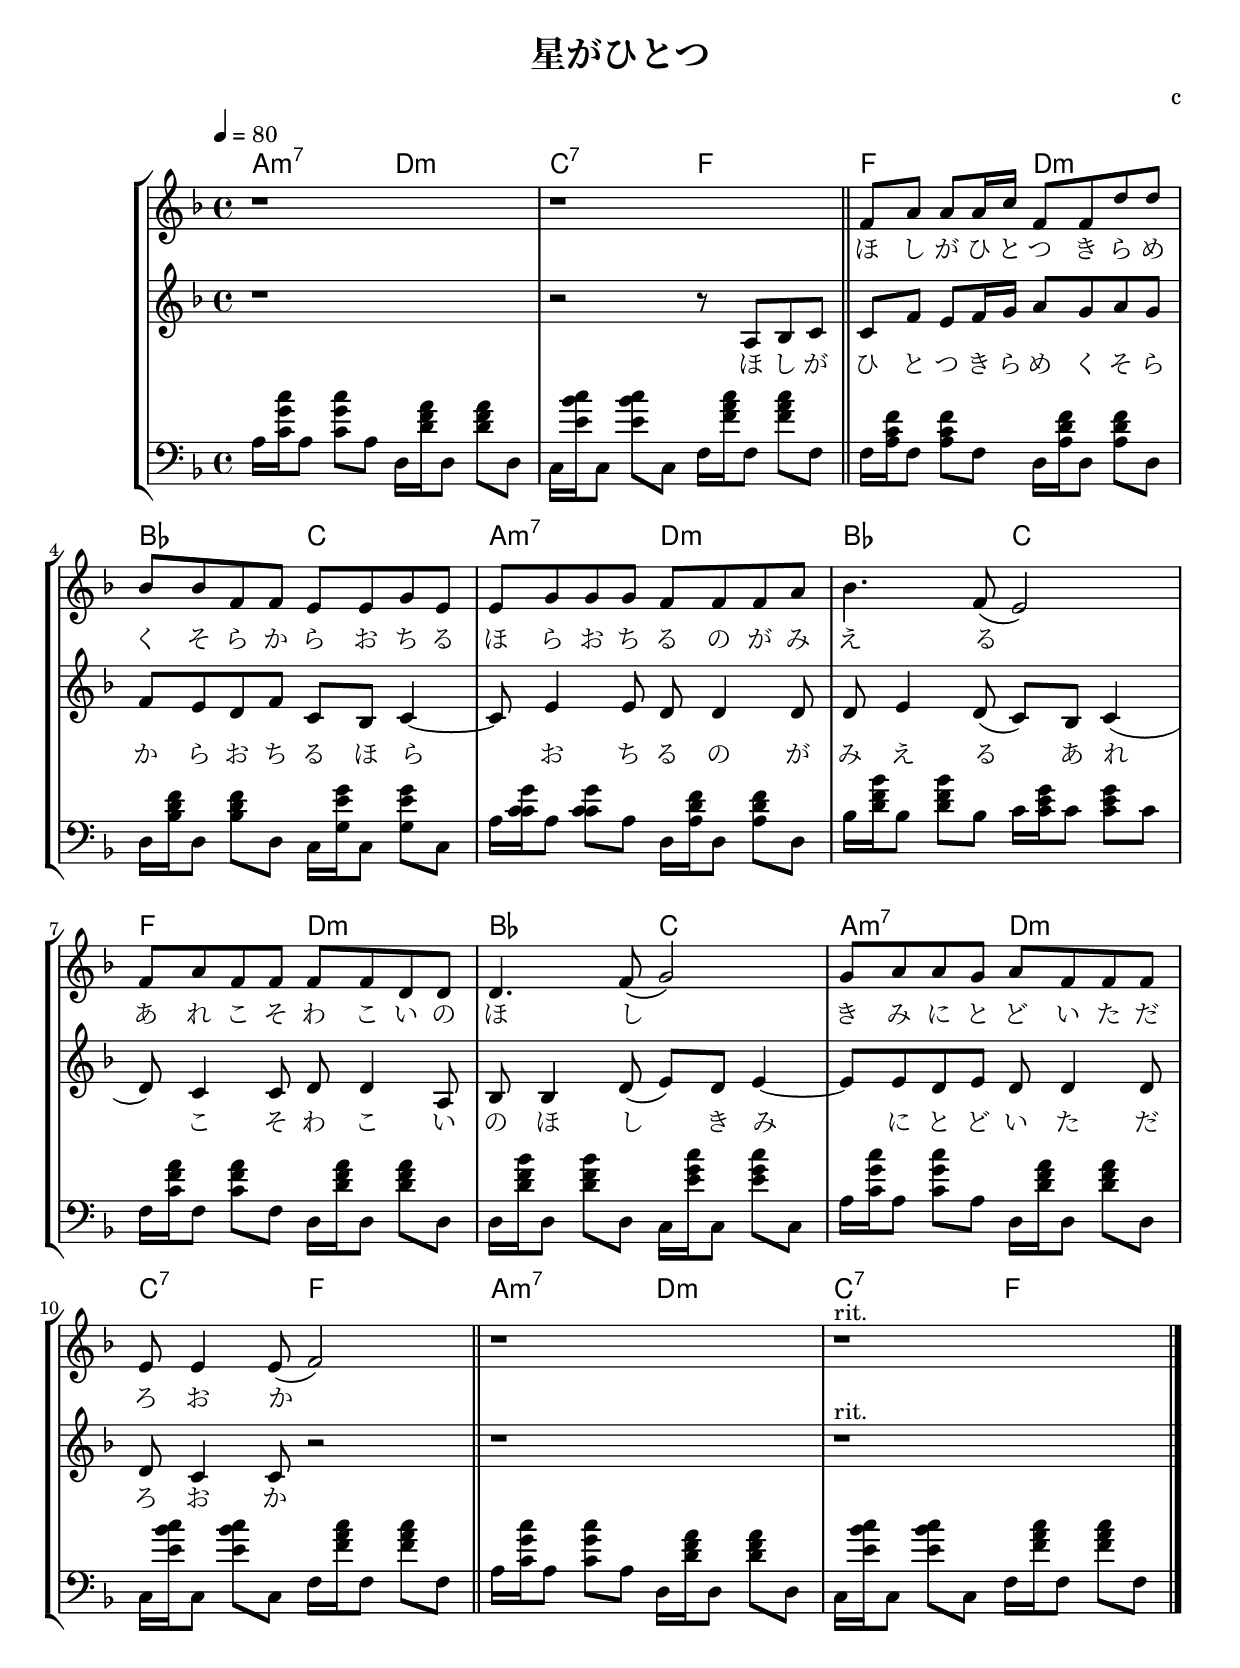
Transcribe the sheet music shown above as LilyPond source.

\version "2.12.1"

\header {
	title = \markup {星がひとつ}
	composer = \markup \center-column {c}
}

harmony = \chordmode {
	a2:min7 d:m c:7 f 

	f d:m bes c a:min7 d:m bes c f d:m bes c a:min7 d:m c:7 f 

	a:min7 d:m c:7 f 
}

melody = {
	\key f \major
	\tempo 4 = 80
	r1 | r1   
	\set Staff.midiInstrument = #"fss0.42"
	 f'8  a'8  a'8  a'16  c''16  f'8  f'8  d''8  d''8 
	bes'8  bes'8  f'8  f'8  e'8  e'8  g'8  e'8 
	e'8  g'8  g'8  g'8  f'8  f'8  f'8  a'8 
	bes'4.  f'8  (e'2) 
	f'8  a'8  f'8  f'8  f'8  f'8  d'8  d'8 
	d'4.  f'8  (g'2) 
	g'8  a'8  a'8  g'8  a'8  f'8  f'8  f'8 
	e'8  e'4  e'8  (f'2)
	r1 | r1^"rit." \bar "|."
}

words = \lyricmode {
	
	ほ  し  が  ひ  と  つ  き  ら  め  く  そ  ら  か  ら  お  ち  る  ほ  ら  お  ち  る  の  が  み  え  る  あ  れ  こ  そ  わ  こ  い  の  ほ  し  き  み  に  と  ど  い  た  だ  ろ  お  か  
	
}

secondmelody = {
	\key f \major
	\tempo 4 = 80
	r1 | r2 r8 
	\set Staff.midiInstrument = #"mmi0.48"
	a8  bes8  c'8 
	c'8  f'8  e'8  f'16  g'16  a'8  g'8  a'8  g'8 
	f'8  e'8  d'8  f'8  c'8  bes8  c'4~ 
	c'8  e'4  e'8  d'8  d'4  d'8 
	d'8  e'4  d'8  (c'8)  bes8  c'4 
	(d'8)  c'4  c'8  d'8  d'4  a8 
	bes8  bes4  d'8  (e'8)  d'8  e'4~ 
	e'8  e'8  d'8  e'8  d'8  d'4  d'8 
	d'8  c'4  c'8  	r2 	r1 | r1^"rit." \bar "|."
}

secondwords = \lyricmode {
	
	ほ  し  が  ひ  と  つ  き  ら  め  く  そ  ら  か  ら  お  ち  る  ほ  ら  お  ち  る  の  が  み  え  る  あ  れ  こ  そ  わ  こ  い  の  ほ  し  き  み  に  と  ど  い  た  だ  ろ  お  か  
	
}

tempochange = {
	\tempo 4 = 80
	r1 | r1 \bar "||"
	\tempo 4 = 80
	r1 | r1 | r1 | r1 | r1 | r1 | r1 | r1 \bar "||"
	\tempo 4 = 80
	r1 | \tempo 4 = 60 r2 \tempo 4 = 53 r2 \bar "|."
}

mainacc = {
	\clef bass
	\set Staff.midiInstrument = #"Trumpet"
	\key f \major
	\tempo 4 = 80
	a16 <c' g' c''>16 a8 <c' g' c''>8 a8
	d16 <d' f' a'>16 d8 <d' f' a'>8 d8
	c16 <e' bes' c''>16 c8 <e' bes' c''>8 c8
	f16 <f' a' c''>16 f8 <f' a' c''>8 f8
	\bar "||"

	\set Staff.midiInstrument = #"Trumpet"
	f16 <a c' f'>16 f8 <a c' f'>8 f8
	d16 <a d' f'>16 d8 <a d' f'>8 d8
	d16 <bes d' f'>16 d8 <bes d' f'>8 d8
	c16 <g e' g'>16 c8 <g e' g'>8 c8
	a16 <c' c' g'>16 a8 <c' c' g'>8 a8
	d16 <a d' f'>16 d8 <a d' f'>8 d8
	bes16 <d' f' bes'>16 bes8 <d' f' bes'>8 bes8
	c'16 <c' e' g'>16 c'8 <c' e' g'>8 c'8
	f16 <c' f' a'>16 f8 <c' f' a'>8 f8
	d16 <d' f' a'>16 d8 <d' f' a'>8 d8
	d16 <d' f' bes'>16 d8 <d' f' bes'>8 d8
	c16 <e' g' c''>16 c8 <e' g' c''>8 c8
	a16 <c' g' c''>16 a8 <c' g' c''>8 a8
	d16 <d' f' a'>16 d8 <d' f' a'>8 d8
	c16 <e' bes' c''>16 c8 <e' bes' c''>8 c8
	f16 <f' a' c''>16 f8 <f' a' c''>8 f8
	\bar "||"

	\set Staff.midiInstrument = #"Trumpet"
	a16 <c' g' c''>16 a8 <c' g' c''>8 a8
	d16 <d' f' a'>16 d8 <d' f' a'>8 d8
	c16 <e' bes' c''>16 c8 <e' bes' c''>8 c8
	f16 <f' a' c''>16 f8 <f' a' c''>8 f8
	\bar "|."
}

subacc = {
	\clef bass
	\set Staff.midiInstrument = #"Fretless Bass"
	\key f \major
	\tempo 4 = 80
	a8 c''16 g'16   c'16 g'16 c''16 g'16
	d8 a'16 f'16   d'16 f'16 a'16 f'16
	c8 c''16 bes'16   e'16 bes'16 c''16 bes'16
	f8 c''16 a'16   f'16 a'16 c''16 a'16
	\bar "||"

	\set Staff.midiInstrument = #"Fretless Bass"
	f8 f'16 c'16   a16 c'16 f'16 c'16
	d8 f'16 d'16   a16 d'16 f'16 d'16
	d8 f'16 d'16   bes16 d'16 f'16 d'16
	c8 g'16 e'16   g16 e'16 g'16 e'16
	a8 g'16 c'16   c'16 c'16 g'16 c'16
	d8 f'16 d'16   a16 d'16 f'16 d'16
	bes8 bes'16 f'16   d'16 f'16 bes'16 f'16
	c'8 g'16 e'16   c'16 e'16 g'16 e'16
	f8 a'16 f'16   c'16 f'16 a'16 f'16
	d8 a'16 f'16   d'16 f'16 a'16 f'16
	d8 bes'16 f'16   d'16 f'16 bes'16 f'16
	c8 c''16 g'16   e'16 g'16 c''16 g'16
	a8 c''16 g'16   c'16 g'16 c''16 g'16
	d8 a'16 f'16   d'16 f'16 a'16 f'16
	c8 c''16 bes'16   e'16 bes'16 c''16 bes'16
	f8 c''16 a'16   f'16 a'16 c''16 a'16
	\bar "||"

	\set Staff.midiInstrument = #"Fretless Bass"
	a8 c''16 g'16   c'16 g'16 c''16 g'16
	d8 a'16 f'16   d'16 f'16 a'16 f'16
	c8 c''16 bes'16   e'16 bes'16 c''16 bes'16
	f8 c''16 a'16 f8 <f f' a' c''>8
	\bar "|."
}

percA = {
	\drummode {
	r1  |r2. hho4  \bar "||"
	r1  |r2. hho4  |r1  |r2. hho4  |r1  |r2. hho4  |r1  |r2. hho4  \bar "||"
	r1  |r2. hho4  \bar "|."
	}
}

percB = {
	\drummode {
	r16 hhp16 hhp8 hhp16 hhp8 hhp2 r16  |r16 hhp16 hhp8 hhp16 hhp8 hhp2 hhp16  \bar "||"
	r16 hhp16 hhp8 hhp16 hhp8 hhp2 r16  |r16 hhp16 hhp8 hhp16 hhp8 hhp2 r16  |r16 hhp16 hhp8 hhp16 hhp8 hhp2 r16  |r16 hhp16 hhp8 hhp16 hhp8 hhp2 r16  |r16 hhp16 hhp8 hhp16 hhp8 hhp2 r16  |r16 hhp16 hhp8 hhp16 hhp8 hhp2 r16  |r16 hhp16 hhp8 hhp16 hhp8 hhp2 r16  |r16 hhp16 hhp8 hhp16 hhp8 hhp2 hhp16  \bar "||"
	r16 hhp16 hhp8 hhp16 hhp8 hhp2 r16  |r16 hhp16 hhp8 hhp16 hhp8 hhp2 hhp16  \bar "|."
	}
}

percC = {
	\drummode {
	hh8. hh8. hh2 r8  |hh8. hh8. hh4 hh4 hh8  \bar "||"
	hh8. hh8. hh2 r8  |hh8. hh8. hh2 hh8  |hh8. hh8. hh2 r8  |hh8. hh8. hh2 hh8  |hh8. hh8. hh2 r8  |hh8. hh8. hh2 hh8  |hh8. hh8. hh2 r8  |hh8. hh8. hh4 hh4 hh8  \bar "||"
	hh8. hh8. hh2 r8  |hh8. hh8. hh4 hh4 hh8  \bar "|."
	}
}

percD = {
	\drummode {
	r2 ss2  |r2 ss2  \bar "||"
	r2 ss2  |r2 ss2  |r2 ss2  |r2 ss2  |r2 ss2  |r2 ss2  |r2 ss2  |r2 ss2  \bar "||"
	r2 ss2  |r2 ss2  \bar "|."
	}
}

percE = {
	\drummode {
	bd2 r8 bd4 bd8  |bd4. bd4 bd4.  \bar "||"
	bd2 r8 bd4 bd8  |bd4. bd4 bd4 bd8  |bd2 r8 bd4 bd8  |bd4. bd4 bd4 bd8  |bd2 r8 bd4 bd8  |bd4. bd4 bd4 bd8  |bd2 r8 bd4 bd8  |bd4. bd4 bd4.  \bar "||"
	bd2 r8 bd4 bd8  |bd4. bd4 bd4.  \bar "|."
	}
}

\score {
	<<
		\new StaffGroup <<
			\new ChordNames {\harmony}
			\new Voice = "melody" {\melody}
			\new Lyrics \lyricsto "melody" \words
			\new Voice = "secondmelody" {\secondmelody}
			\new Lyrics \lyricsto "secondmelody" \secondwords
			\new Staff = "mainacc" {\mainacc}
		>>
	>>
	\layout { }
}
